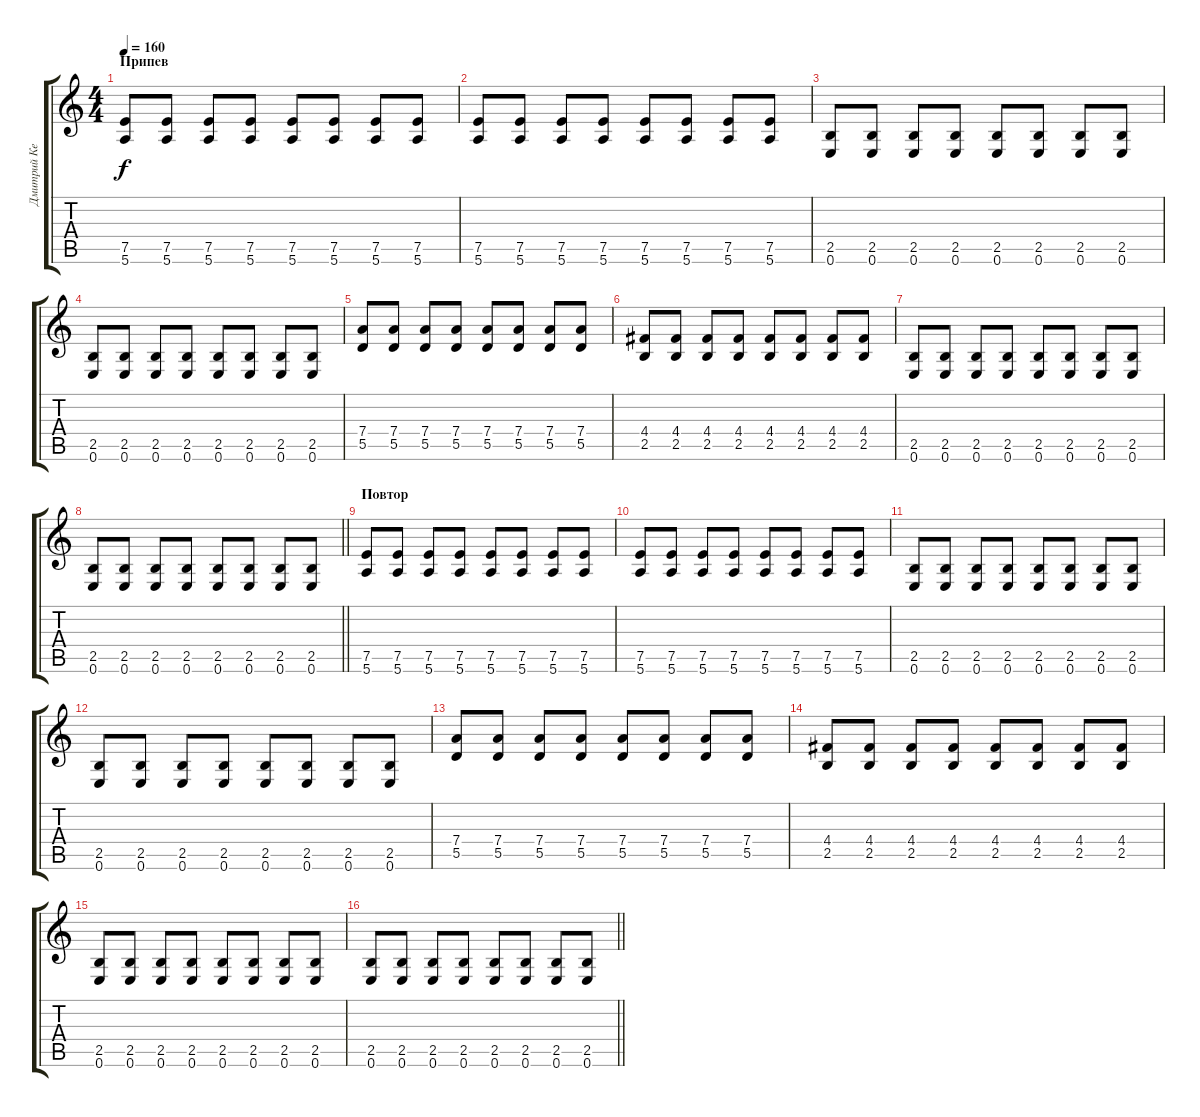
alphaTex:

\track ("Дмитрий Кежватов" "Дмитрий Ке") {instrument overdrivenguitar}
\staff {score tabs}
\tuning (E4 B3 G3 D3 A2 E2) {hide}
\ts (4 4)
\section ("" "Припев")
\tempo 160
\clef g2
\ks c
(7.5 5.6).8{dy f} (7.5 5.6).8 (7.5 5.6).8 (7.5 5.6).8 (7.5 5.6).8 (7.5 5.6).8 (7.5 5.6).8 (7.5 5.6).8 |
(7.5 5.6).8 (7.5 5.6).8 (7.5 5.6).8 (7.5 5.6).8 (7.5 5.6).8 (7.5 5.6).8 (7.5 5.6).8 (7.5 5.6).8 |
(2.5 0.6).8 (2.5 0.6).8 (2.5 0.6).8 (2.5 0.6).8 (2.5 0.6).8 (2.5 0.6).8 (2.5 0.6).8 (2.5 0.6).8 |
(2.5 0.6).8 (2.5 0.6).8 (2.5 0.6).8 (2.5 0.6).8 (2.5 0.6).8 (2.5 0.6).8 (2.5 0.6).8 (2.5 0.6).8 |
(7.4 5.5).8 (7.4 5.5).8 (7.4 5.5).8 (7.4 5.5).8 (7.4 5.5).8 (7.4 5.5).8 (7.4 5.5).8 (7.4 5.5).8 |
(4.4 2.5).8 (4.4 2.5).8 (4.4 2.5).8 (4.4 2.5).8 (4.4 2.5).8 (4.4 2.5).8 (4.4 2.5).8 (4.4 2.5).8 |
(2.5 0.6).8 (2.5 0.6).8 (2.5 0.6).8 (2.5 0.6).8 (2.5 0.6).8 (2.5 0.6).8 (2.5 0.6).8 (2.5 0.6).8 |
\barLineRight lightlight
(2.5 0.6).8 (2.5 0.6).8 (2.5 0.6).8 (2.5 0.6).8 (2.5 0.6).8 (2.5 0.6).8 (2.5 0.6).8 (2.5 0.6).8 |
\section ("" "Повтор")
(7.5 5.6).8 (7.5 5.6).8 (7.5 5.6).8 (7.5 5.6).8 (7.5 5.6).8 (7.5 5.6).8 (7.5 5.6).8 (7.5 5.6).8 |
(7.5 5.6).8 (7.5 5.6).8 (7.5 5.6).8 (7.5 5.6).8 (7.5 5.6).8 (7.5 5.6).8 (7.5 5.6).8 (7.5 5.6).8 |
(2.5 0.6).8 (2.5 0.6).8 (2.5 0.6).8 (2.5 0.6).8 (2.5 0.6).8 (2.5 0.6).8 (2.5 0.6).8 (2.5 0.6).8 |
(2.5 0.6).8 (2.5 0.6).8 (2.5 0.6).8 (2.5 0.6).8 (2.5 0.6).8 (2.5 0.6).8 (2.5 0.6).8 (2.5 0.6).8 |
(7.4 5.5).8 (7.4 5.5).8 (7.4 5.5).8 (7.4 5.5).8 (7.4 5.5).8 (7.4 5.5).8 (7.4 5.5).8 (7.4 5.5).8 |
(4.4 2.5).8 (4.4 2.5).8 (4.4 2.5).8 (4.4 2.5).8 (4.4 2.5).8 (4.4 2.5).8 (4.4 2.5).8 (4.4 2.5).8 |
(2.5 0.6).8 (2.5 0.6).8 (2.5 0.6).8 (2.5 0.6).8 (2.5 0.6).8 (2.5 0.6).8 (2.5 0.6).8 (2.5 0.6).8 |
\barLineRight lightlight
(2.5 0.6).8 (2.5 0.6).8 (2.5 0.6).8 (2.5 0.6).8 (2.5 0.6).8 (2.5 0.6).8 (2.5 0.6).8 (2.5 0.6).8
